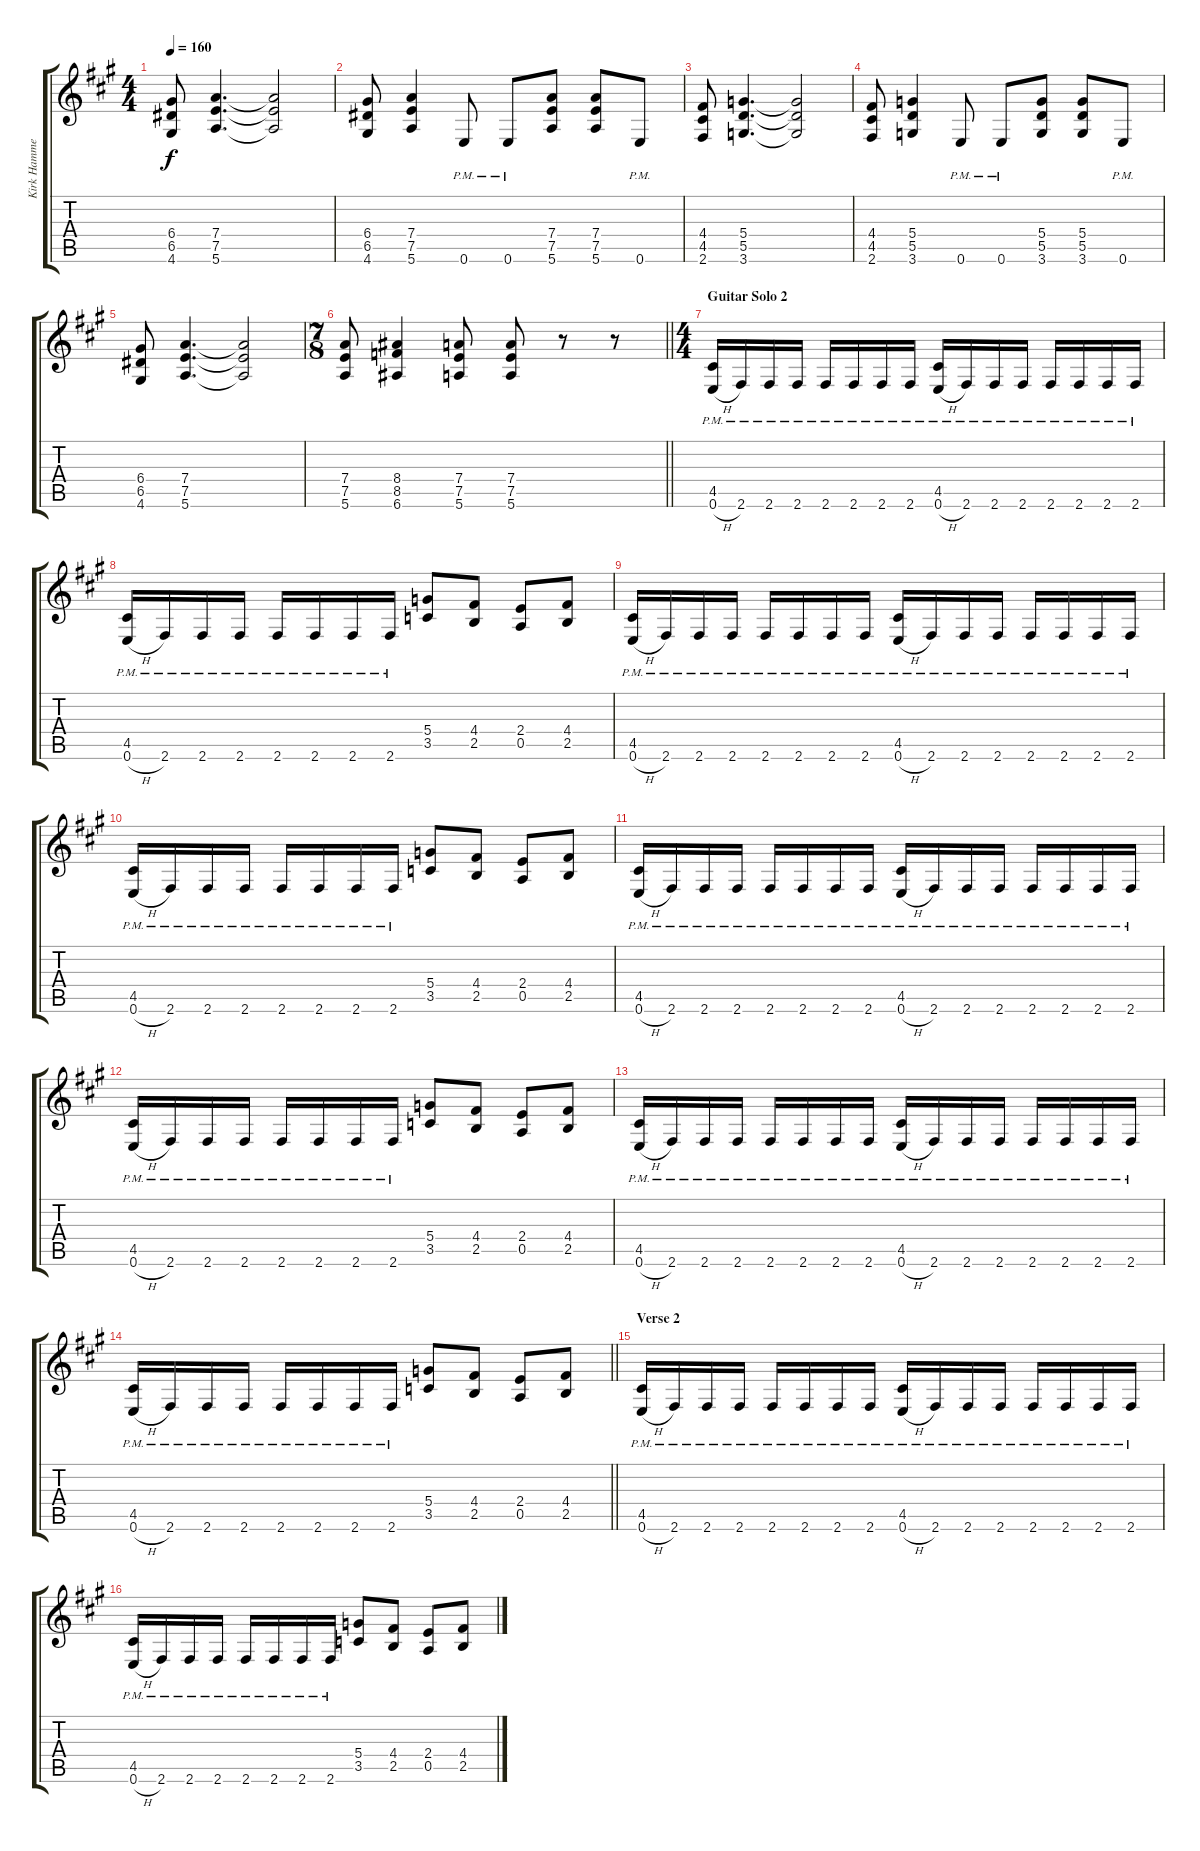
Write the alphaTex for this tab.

\track ("Kirk Hammett" "Kirk Hamme") {instrument distortionguitar}
\staff {score tabs}
\tuning (E4 B3 G3 D3 A2 E2) {hide}
\ts (4 4)
\tempo 160
\clef g2
\ks a
(6.4 6.5 4.6).8{dy f} (7.4 7.5 5.6).4{d} (7.4{t} 7.5{t} 5.6{t}).2 |
(6.4 6.5 4.6).8 (7.4 7.5 5.6).4 0.6{pm}.8 0.6{pm}.8 (7.4 7.5 5.6).8 (7.4 7.5 5.6).8 0.6{pm}.8 |
(4.4 4.5 2.6).8 (5.4 5.5 3.6).4{d} (5.4{t} 5.5{t} 3.6{t}).2 |
(4.4 4.5 2.6).8 (5.4 5.5 3.6).4 0.6{pm}.8 0.6{pm}.8 (5.4 5.5 3.6).8 (5.4 5.5 3.6).8 0.6{pm}.8 |
(6.4 6.5 4.6).8 (7.4 7.5 5.6).4{d} (7.4{t} 7.5{t} 5.6{t}).2 |
\ts (7 8)
\barLineRight lightlight
(7.4 7.5 5.6).8 (8.4 8.5 6.6).4 (7.4 7.5 5.6).8 (7.4 7.5 5.6).8 r.8 r.8 |
\ts (4 4)
\section ("" "Guitar Solo 2")
(4.5 0.6{h pm}).16 2.6{pm}.16 2.6{pm}.16 2.6{pm}.16 2.6{pm}.16 2.6{pm}.16 2.6{pm}.16 2.6{pm}.16 (4.5 0.6{h pm}).16 2.6{pm}.16 2.6{pm}.16 2.6{pm}.16 2.6{pm}.16 2.6{pm}.16 2.6{pm}.16 2.6{pm}.16 |
(4.5 0.6{h pm}).16 2.6{pm}.16 2.6{pm}.16 2.6{pm}.16 2.6{pm}.16 2.6{pm}.16 2.6{pm}.16 2.6{pm}.16 (5.4 3.5).8 (4.4 2.5).8 (2.4 0.5).8 (4.4 2.5).8 |
(4.5 0.6{h pm}).16 2.6{pm}.16 2.6{pm}.16 2.6{pm}.16 2.6{pm}.16 2.6{pm}.16 2.6{pm}.16 2.6{pm}.16 (4.5 0.6{h pm}).16 2.6{pm}.16 2.6{pm}.16 2.6{pm}.16 2.6{pm}.16 2.6{pm}.16 2.6{pm}.16 2.6{pm}.16 |
(4.5 0.6{h pm}).16 2.6{pm}.16 2.6{pm}.16 2.6{pm}.16 2.6{pm}.16 2.6{pm}.16 2.6{pm}.16 2.6{pm}.16 (5.4 3.5).8 (4.4 2.5).8 (2.4 0.5).8 (4.4 2.5).8 |
(4.5 0.6{h pm}).16 2.6{pm}.16 2.6{pm}.16 2.6{pm}.16 2.6{pm}.16 2.6{pm}.16 2.6{pm}.16 2.6{pm}.16 (4.5 0.6{h pm}).16 2.6{pm}.16 2.6{pm}.16 2.6{pm}.16 2.6{pm}.16 2.6{pm}.16 2.6{pm}.16 2.6{pm}.16 |
(4.5 0.6{h pm}).16 2.6{pm}.16 2.6{pm}.16 2.6{pm}.16 2.6{pm}.16 2.6{pm}.16 2.6{pm}.16 2.6{pm}.16 (5.4 3.5).8 (4.4 2.5).8 (2.4 0.5).8 (4.4 2.5).8 |
(4.5 0.6{h pm}).16 2.6{pm}.16 2.6{pm}.16 2.6{pm}.16 2.6{pm}.16 2.6{pm}.16 2.6{pm}.16 2.6{pm}.16 (4.5 0.6{h pm}).16 2.6{pm}.16 2.6{pm}.16 2.6{pm}.16 2.6{pm}.16 2.6{pm}.16 2.6{pm}.16 2.6{pm}.16 |
\barLineRight lightlight
(4.5 0.6{h pm}).16 2.6{pm}.16 2.6{pm}.16 2.6{pm}.16 2.6{pm}.16 2.6{pm}.16 2.6{pm}.16 2.6{pm}.16 (5.4 3.5).8 (4.4 2.5).8 (2.4 0.5).8 (4.4 2.5).8 |
\section ("" "Verse 2")
(4.5 0.6{h pm}).16 2.6{pm}.16 2.6{pm}.16 2.6{pm}.16 2.6{pm}.16 2.6{pm}.16 2.6{pm}.16 2.6{pm}.16 (4.5 0.6{h pm}).16 2.6{pm}.16 2.6{pm}.16 2.6{pm}.16 2.6{pm}.16 2.6{pm}.16 2.6{pm}.16 2.6{pm}.16 |
(4.5 0.6{h pm}).16 2.6{pm}.16 2.6{pm}.16 2.6{pm}.16 2.6{pm}.16 2.6{pm}.16 2.6{pm}.16 2.6{pm}.16 (5.4 3.5).8 (4.4 2.5).8 (2.4 0.5).8 (4.4 2.5).8
